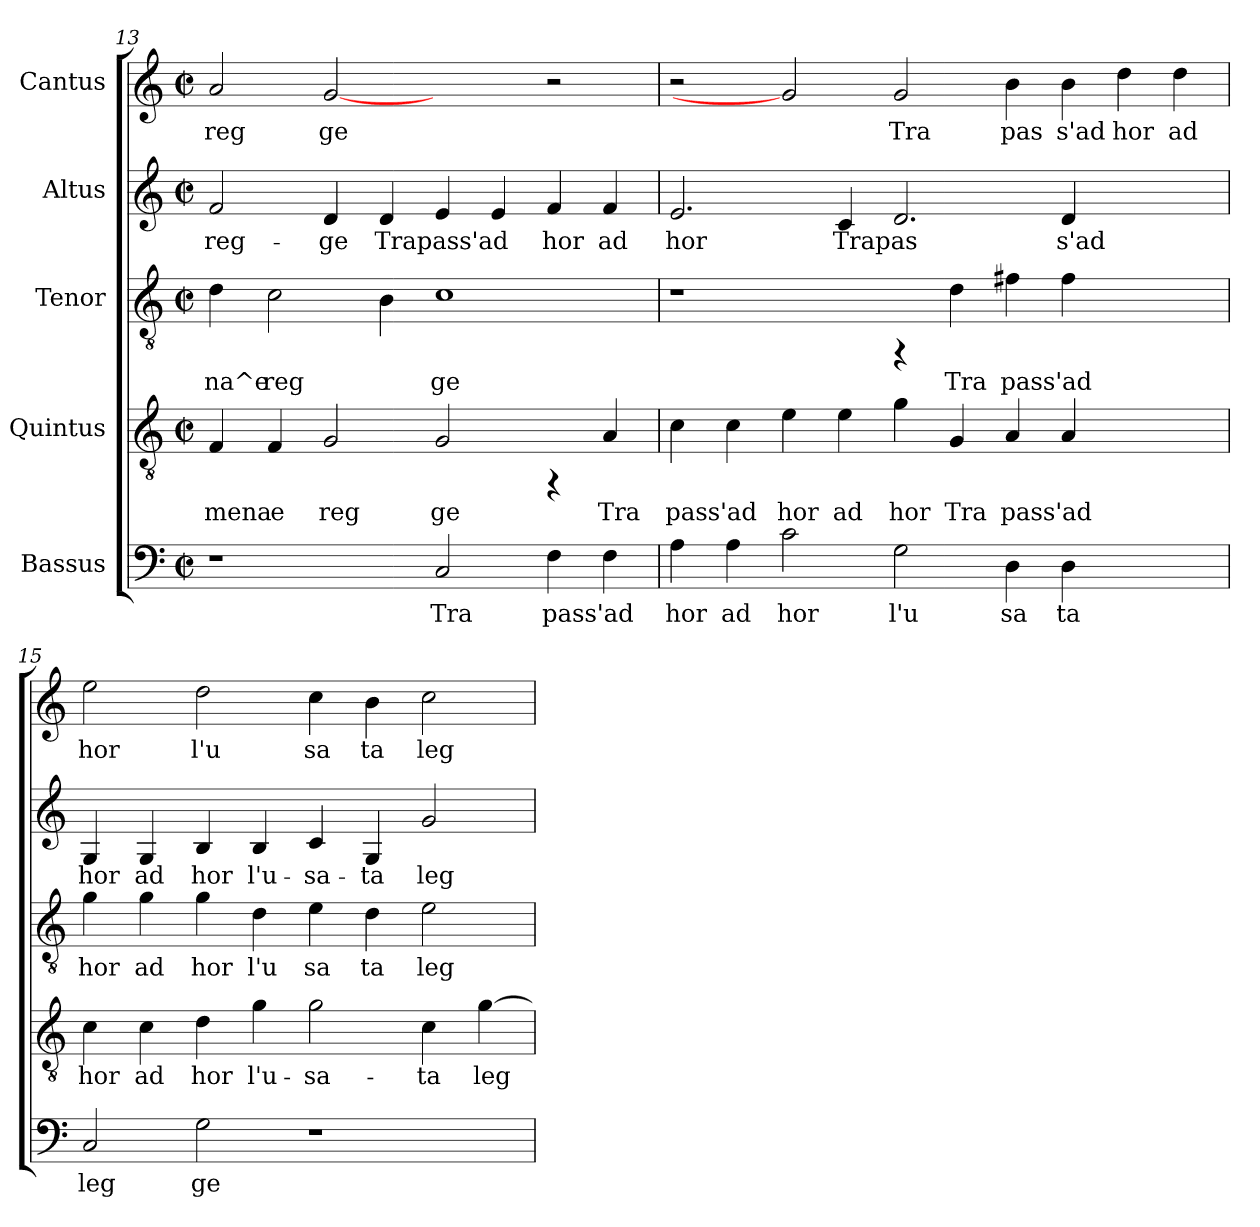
**kern	**text	**kern	**text	**kern	**text	**kern	**text	**kern	**text
*part5	*part5	*part4	*part4	*part3	*part3	*part2	*part2	*part1	*part1
*staff5	*staff5	*staff4	*staff4	*staff3	*staff3	*staff2	*staff2	*staff1	*staff1
*I"Bassus	*	*I"Quintus	*	*I"Tenor	*	*I"Altus	*	*I"Cantus	*
*clefF4	*	*clefGv2	*	*clefGv2	*	*clefG2	*	*clefG2	*
*k[]	*	*k[]	*	*k[]	*	*k[]	*	*k[]	*
*C:	*	*C:	*	*C:	*	*C:	*	*C:	*
*M2/2	*	*M2/2	*	*M2/2	*	*M2/2	*	*M2/2	*
*met(c|)	*	*met(c|)	*	*met(c|)	*	*met(c|)	*	*met(c|)	*
=13	=13	=13	=13	=13	=13	=13	=13	=13	=13
!	!	!	!LO:LY:b:cj	!	!LO:LY:b:cj	!	!LO:LY:b:cj	!	!LO:LY:b:cj
1r	.	4F/	mena	4d\	na^e	2f/	reg-	2a/	reg
!	!	!	!LO:LY:b:cj	!	!LO:LY:b:cj	!	!	!	!
.	.	4F/	e	2c\	reg	.	.	.	.
!	!	!	!LO:LY:b:cj	!	!	!	!LO:LY:b:cj	!	!LO:LY:b:cj
.	.	2G/	reg	.	.	4d/	-ge	[2g	ge
!	!	!	!	!	!LO:LY:b:cj	!	!LO:LY:b:cj	!	!
.	.	.	.	4B\	.	4d/	Trapass'ad	.	.
!	!LO:LY:b:cj	!	!LO:LY:b:cj	!	!LO:LY:b:cj	!	!LO:LY:b:cj	!	!
2C/	Tra	2G/	ge	1c	ge	4e/	.	2ryy	.
!	!	!	!	!	!	!	!LO:LY:b:cj	!	!
.	.	.	.	.	.	4e/	.	.	.
!	!LO:LY:b:cj	!	!	!	!	!	!LO:LY:b:cj	!	!
4F\	pass'ad	4rFF	.	.	.	4f/	hor	2r	.
!	!LO:LY:b:cj	!	!LO:LY:b:cj	!	!	!	!LO:LY:b:cj	!	!
4F\	.	4A/	Tra	.	.	4f/	ad	.	.
=14	=14	=14	=14	=14	=14	=14	=14	=14	=14
!	!LO:LY:b:cj	!	!LO:LY:b:cj	!	!	!	!LO:LY:b:cj	!	!
4A\	hor	4c\	pass'ad	1r	.	2.e/	hor	2r	.
!	!LO:LY:b:cj	!	!LO:LY:b:cj	!	!	!	!	!	!
4A\	ad	4c\	.	.	.	.	.	.	.
!	!LO:LY:b:cj	!	!LO:LY:b:cj	!	!	!	!	!	!
2c\	hor	4e\	hor	.	.	.	.	2g]	.
!	!	!	!LO:LY:b:cj	!	!	!	!LO:LY:b:cj	!	!
.	.	4e\	ad	.	.	4c/	Trapas-	.	.
!	!LO:LY:b:cj	!	!LO:LY:b:cj	!	!	!	!LO:LY:b:cj	!	!LO:LY:b:cj
2G\	l'u	4g\	hor	4rFF	.	2.d/	--	2g/	Tra
!	!	!	!LO:LY:b:cj	!	!LO:LY:b:cj	!	!	!	!
.	.	4G/	Tra	4d\	Tra	.	.	.	.
!	!LO:LY:b:cj	!	!LO:LY:b:cj	!	!LO:LY:b:cj	!	!	!	!LO:LY:b:cj
4D\	sa	4A/	pass'ad	4f#X\	pass'ad	.	.	4b\	pas
!	!LO:LY:b:cj	!	!LO:LY:b:cj	!	!LO:LY:b:cj	!	!LO:LY:b:cj	!	!LO:LY:b:cj
4D\	ta	4A/	.	4f#\	.	4d/	-s'ad	4b\	s'ad
!	!	!	!	!	!	!	!	!	!LO:LY:b:cj
2ryy	.	2ryy	.	2ryy	.	2ryy	.	4dd\	hor
!	!	!	!	!	!	!	!	!	!LO:LY:b:cj
.	.	.	.	.	.	.	.	4dd\	ad
!!LO:PB:g=z
=15	=15	=15	=15	=15	=15	=15	=15	=15	=15
!	!LO:LY:b:cj	!	!LO:LY:b:cj	!	!LO:LY:b:cj	!	!LO:LY:b:cj	!	!LO:LY:b:cj
2C/	leg	4c\	hor	4g\	hor	4G/	hor	2ee\	hor
!	!	!	!LO:LY:b:cj	!	!LO:LY:b:cj	!	!LO:LY:b:cj	!	!
.	.	4c\	ad	4g\	ad	4G/	ad	.	.
!	!LO:LY:b:cj	!	!LO:LY:b:cj	!	!LO:LY:b:cj	!	!LO:LY:b:cj	!	!LO:LY:b:cj
2G\	ge	4d\	hor	4g\	hor	4B/	hor	2dd\	l'u
!	!	!	!LO:LY:b:cj	!	!LO:LY:b:cj	!	!LO:LY:b:cj	!	!
.	.	4g\	l'u-	4d\	l'u	4B/	l'u-	.	.
!	!	!	!LO:LY:b:cj	!	!LO:LY:b:cj	!	!LO:LY:b:cj	!	!LO:LY:b:cj
1r	.	2g\	-sa-	4e\	sa	4c/	-sa-	4cc\	sa
!	!	!	!	!	!LO:LY:b:cj	!	!LO:LY:b:cj	!	!LO:LY:b:cj
.	.	.	.	4d\	ta	4G/	-ta	4b\	ta
!	!	!	!LO:LY:b:cj	!	!LO:LY:b:cj	!	!LO:LY:b:cj	!	!LO:LY:b:cj
.	.	4c\	-ta	2e\	leg	2g/	leg-	2cc\	leg
!	!	!	!LO:LY:b:cj	!	!	!	!	!	!
.	.	[>4g\	leg-	.	.	.	.	.	.
=	=	=	=	=	=	=	=	=	=
*-	*-	*-	*-	*-	*-	*-	*-	*-	*-
